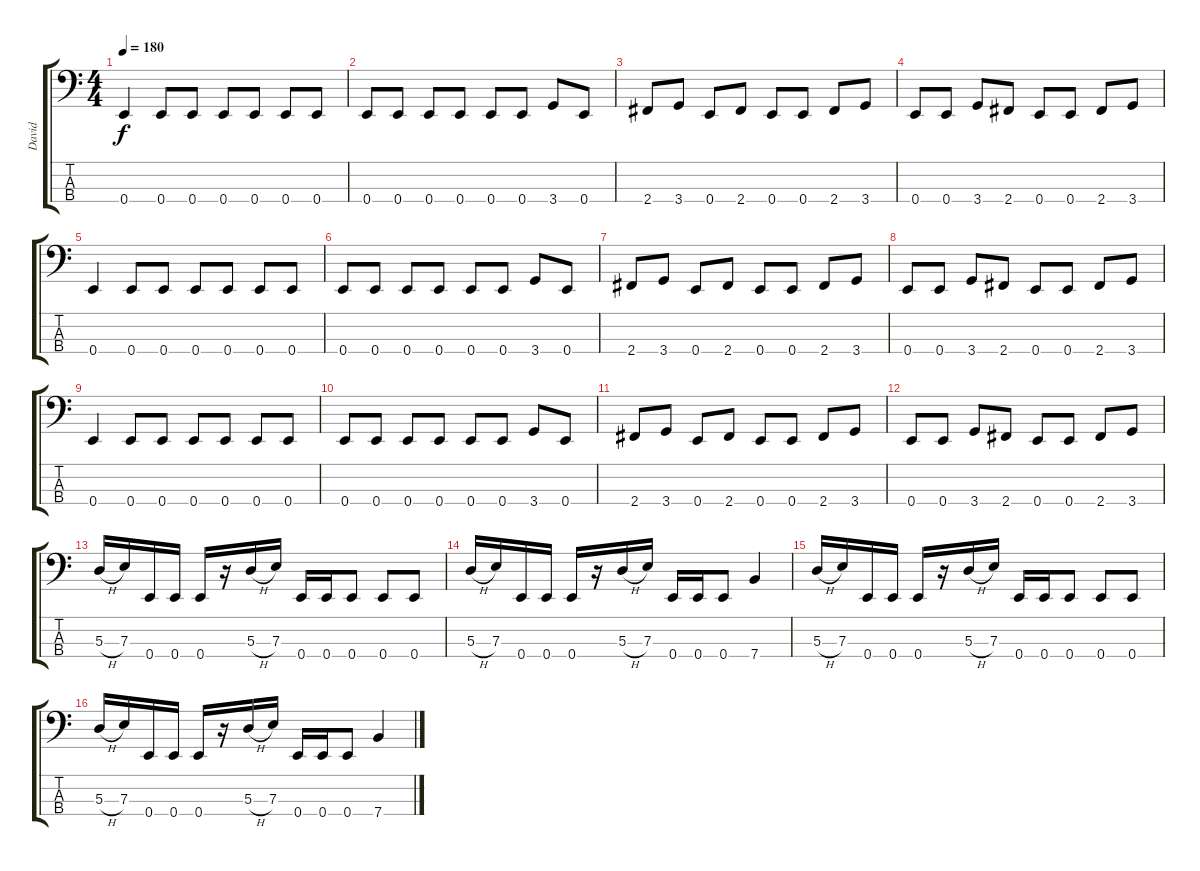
\track ("David" "David") {instrument electricbassfinger}
\staff {score tabs}
\tuning (G2 D2 A1 E1) {hide}
\ts (4 4)
\tempo 180
\clef f4
\ks c
0.4.4{dy f} 0.4.8 0.4.8 0.4.8 0.4.8 0.4.8 0.4.8 |
0.4.8 0.4.8 0.4.8 0.4.8 0.4.8 0.4.8 3.4.8 0.4.8 |
2.4.8 3.4.8 0.4.8 2.4.8 0.4.8 0.4.8 2.4.8 3.4.8 |
0.4.8 0.4.8 3.4.8 2.4.8 0.4.8 0.4.8 2.4.8 3.4.8 |
0.4.4 0.4.8 0.4.8 0.4.8 0.4.8 0.4.8 0.4.8 |
0.4.8 0.4.8 0.4.8 0.4.8 0.4.8 0.4.8 3.4.8 0.4.8 |
2.4.8 3.4.8 0.4.8 2.4.8 0.4.8 0.4.8 2.4.8 3.4.8 |
0.4.8 0.4.8 3.4.8 2.4.8 0.4.8 0.4.8 2.4.8 3.4.8 |
0.4.4 0.4.8 0.4.8 0.4.8 0.4.8 0.4.8 0.4.8 |
0.4.8 0.4.8 0.4.8 0.4.8 0.4.8 0.4.8 3.4.8 0.4.8 |
2.4.8 3.4.8 0.4.8 2.4.8 0.4.8 0.4.8 2.4.8 3.4.8 |
0.4.8 0.4.8 3.4.8 2.4.8 0.4.8 0.4.8 2.4.8 3.4.8 |
5.3{h}.16 7.3.16 0.4.16 0.4.16 0.4.16 r.16 5.3{h}.16 7.3.16 0.4.16 0.4.16 0.4.8 0.4.8 0.4.8 |
5.3{h}.16 7.3.16 0.4.16 0.4.16 0.4.16 r.16 5.3{h}.16 7.3.16 0.4.16 0.4.16 0.4.8 7.4.4 |
5.3{h}.16 7.3.16 0.4.16 0.4.16 0.4.16 r.16 5.3{h}.16 7.3.16 0.4.16 0.4.16 0.4.8 0.4.8 0.4.8 |
5.3{h}.16 7.3.16 0.4.16 0.4.16 0.4.16 r.16 5.3{h}.16 7.3.16 0.4.16 0.4.16 0.4.8 7.4.4
